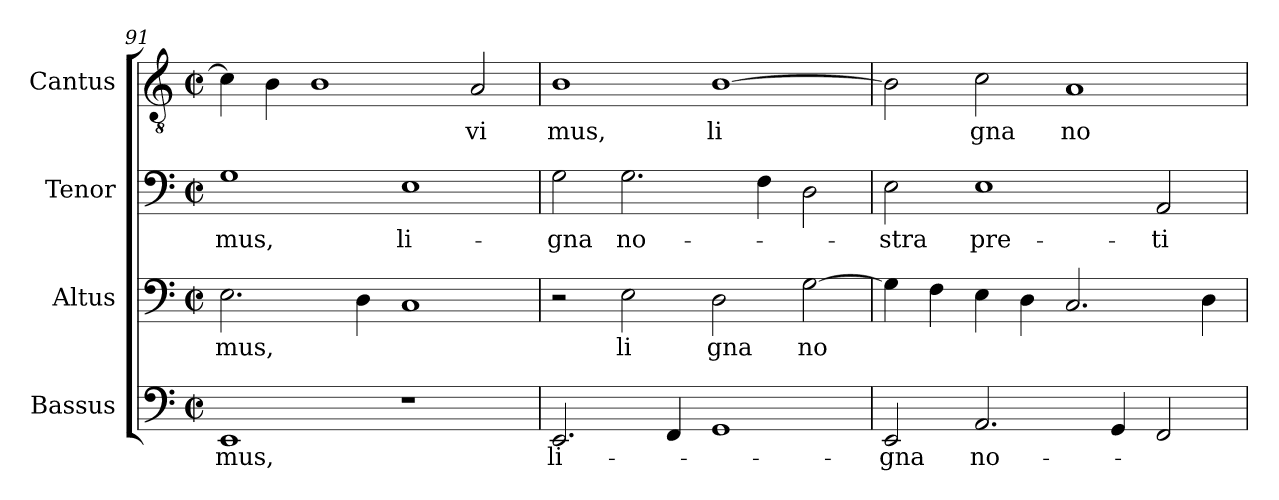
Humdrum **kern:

**kern	**text	**kern	**text	**kern	**text	**kern	**text
*part4	*part4	*part3	*part3	*part2	*part2	*part1	*part1
*staff4	*staff4	*staff3	*staff3	*staff2	*staff2	*staff1	*staff1
*I"Bassus	*	*I"Altus	*	*I"Tenor	*	*I"Cantus	*
*clefF4	*	*clefF4	*	*clefF4	*	*clefGv2	*
*	*	*	*	*	*	*k[]	*
*	*	*	*	*	*	*C:	*
*M2/2	*	*M2/2	*	*M2/2	*	*M2/2	*
*met(c|)	*	*met(c|)	*	*met(c|)	*	*met(c|)	*
=91	=91	=91	=91	=91	=91	=91	=91
!	!LO:LY:b:cj	!	!LO:LY:b	!	!LO:LY:b:cj	!	!
1EE	-mus,	2.E\	mus,	1G	-mus,	4c\]	.
.	.	.	.	.	.	4B\	.
.	.	.	.	.	.	1B	.
.	.	4D\	.	.	.	.	.
!	!	!	!	!	!LO:LY:b:cj	!	!
1r	.	1C	.	1E	li-	.	.
!	!	!	!	!	!	!	!LO:LY:b:cj
.	.	.	.	.	.	2A/	vi
!!LO:LB:g=z
=92	=92	=92	=92	=92	=92	=92	=92
!	!LO:LY:b:cj	!	!	!	!LO:LY:b:cj	!	!LO:LY:b:cj
2.EE/	li-	2r	.	2G\	-gna	1B	mus,
!	!	!	!LO:LY:b:cj	!	!LO:LY:b:cj	!	!
.	.	2E\	li	2.G\	no-	.	.
4FF/	.	.	.	.	.	.	.
!	!	!	!LO:LY:b:cj	!	!	!	!LO:LY:b:cj
1GG	.	2D\	gna	.	.	[>1B	li
.	.	.	.	4F\	.	.	.
!	!	!	!LO:LY:b:cj	!	!	!	!
.	.	[>2G\	no	2D\	.	.	.
=93	=93	=93	=93	=93	=93	=93	=93
!	!LO:LY:b:cj	!	!	!	!LO:LY:b:cj	!	!
2EE/	-gna	4G\]	.	2E\	-stra	2B\]	.
.	.	4F\	.	.	.	.	.
!	!LO:LY:b:cj	!	!	!	!LO:LY:b:cj	!	!LO:LY:b:cj
2.AA/	no-	4E\	.	1E	pre-	2c\	gna
.	.	4D\	.	.	.	.	.
!	!	!	!	!	!	!	!LO:LY:b:cj
.	.	2.C/	.	.	.	1A	no
4GG/	.	.	.	.	.	.	.
!	!	!	!	!	!LO:LY:b:cj	!	!
2FF/	.	.	.	2AA/	-ti-	.	.
.	.	4D\	.	.	.	.	.
=	=	=	=	=	=	=	=
*-	*-	*-	*-	*-	*-	*-	*-
